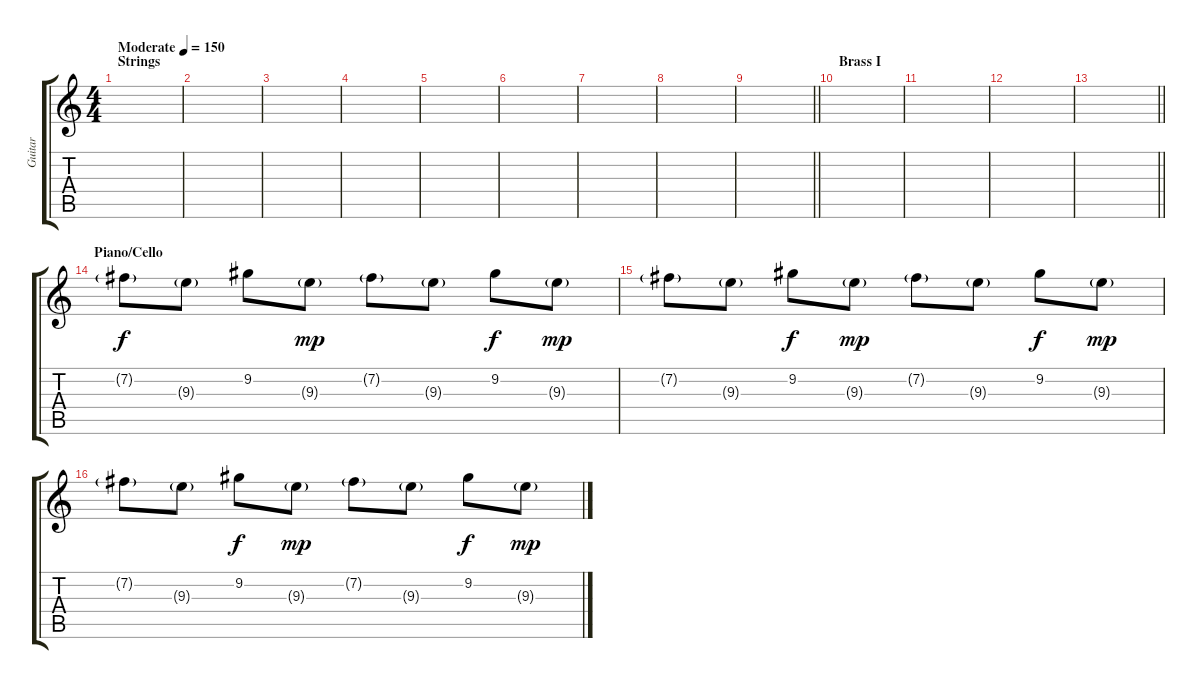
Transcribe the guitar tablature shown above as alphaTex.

\track ("Guitar" "Guitar") {instrument acousticguitarsteel}
\staff {score tabs}
\tuning (E4 B3 G3 D3 A2 E2) {hide}
\ts (4 4)
\section ("" "Strings")
\tempo (150 "Moderate")
\clef g2
\ks c
|
|
|
|
|
|
|
|
\barLineRight lightlight
|
\section ("" "Brass I")
|
|
|
\barLineRight lightlight
|
\section ("" "Piano/Cello")
7.2{g}.8{volume 12} 9.3{g}.8 9.2.8{dy f} 9.3{g}.8{dy mp} 7.2{g}.8 9.3{g}.8 9.2.8{dy f} 9.3{g}.8{dy mp} |
7.2{g}.8 9.3{g}.8 9.2.8{dy f} 9.3{g}.8{dy mp} 7.2{g}.8 9.3{g}.8 9.2.8{dy f} 9.3{g}.8{dy mp} |
7.2{g}.8 9.3{g}.8 9.2.8{dy f} 9.3{g}.8{dy mp} 7.2{g}.8 9.3{g}.8 9.2.8{dy f} 9.3{g}.8{dy mp}
